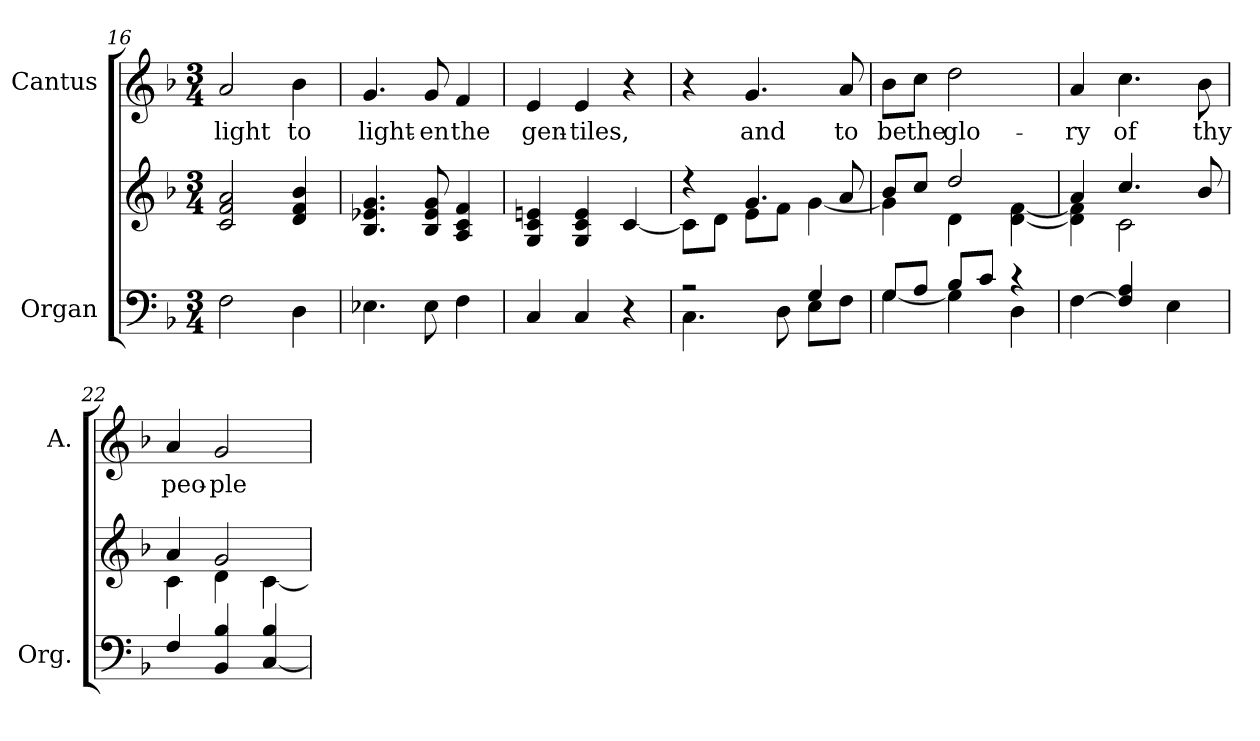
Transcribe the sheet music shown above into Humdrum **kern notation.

**kern	**kern	**kern	**text
*part2	*part2	*part1	*part1
*staff3	*staff2	*staff1	*staff1
*I"Organ	*	*I"Cantus	*
*I'Org.	*	*I'A.	*
!!LO:PB:g=z
*clefF4	*clefG2	*clefG2	*
*k[b-]	*k[b-]	*k[b-]	*
*F:	*F:	*F:	*
*M3/4	*M3/4	*M3/4	*
=16	=16	=16	=16
!	!	!	!LO:LY:b:color=#000000
2Fi\	2ci/ 2fi 2ai	2ai/	light
!	!	!	!LO:LY:b:color=#000000
4Di\	4di/ 4fi 4b-i	4b-i\	to
=17	=17	=17	=17
!	!	!	!LO:LY:b:color=#000000
4.E-Xi\	4.B-i/ 4.e-Xi 4.gi	4.gi/	light-
!	!	!	!LO:LY:b:color=#000000
8E-i\	8B-i/ 8e-i 8gi	8gi/	-en
!	!	!	!LO:LY:b:color=#000000
4Fi\	4Ai/ 4ci 4fi	4fi/	the
=18	=18	=18	=18
!	!	!	!LO:LY:b:color=#000000
4Ci/	4Gi/ 4ci 4eni	4ei/	gen-
!	!	!	!LO:LY:b:color=#000000
4Ci/	4Gi/ 4ci 4ei	4ei/	-tiles,
4r	[<4ci/	4r	.
=19	=19	=19	=19
*^	*^	*	*
2r	4.Ci\	4r	8ci\L]	4r	.
.	.	.	8di\J	.	.
!	!	!	!	!	!LO:LY:b:color=#000000
.	.	4.gi/	8ei\L	4.gi/	and
.	8Di\	.	8fi\J	.	.
4Gi/	8Ei\L	.	[<4gi\	.	.
!	!	!	!	!	!LO:LY:b:color=#000000
.	8Fi\J	8ai/	.	8ai/	to
=20	=20	=20	=20	=20	=20
!	!	!	!	!	!LO:LY:b:color=#000000
8Gi/L	[<4Gi\	8b-i/L	4gi\]	8b-i\L	be
!	!	!	!	!	!LO:LY:b:color=#000000
8Ai/J	.	8cci/J	.	8cci\J	the
!	!	!	!	!	!LO:LY:b:color=#000000
8B-i/L	4Gi\]	2ddi/	4di\	2ddi\	glo-
8ci/J	.	.	.	.	.
4r	4Di\	.	[<4di\ [<4fi	.	.
*v	*v	*	*	*	*
=21	=21	=21	=21	=21
*^	*	*	*	*
!	!	!	!	!	!LO:LY:b:color=#000000
*v	*v	*	*	*	*
[<4Fi\	4ai/	4di\] 4fi]	4ai/	-ry
!	!	!	!	!LO:LY:b:color=#000000
4Fi/] 4Ai	4.cci/	2ci\	4.cci\	of
4Ei\	.	.	.	.
!	!	!	!	!LO:LY:b:color=#000000
.	8b-i/	.	8b-i\	thy
=22	=22	=22	=22	=22
!	!	!	!	!LO:LY:b:color=#000000
4Fi/	4ai/	4ci\	4ai/	peo-
!	!	!	!	!LO:LY:b:color=#000000
4BB-i/ 4B-i	2gi/	4di\	2gi/	-ple
[<4Ci/ 4B-i	.	[<4ci\	.	.
*	*v	*v	*	*
=	=	=	=
*-	*-	*-	*-
